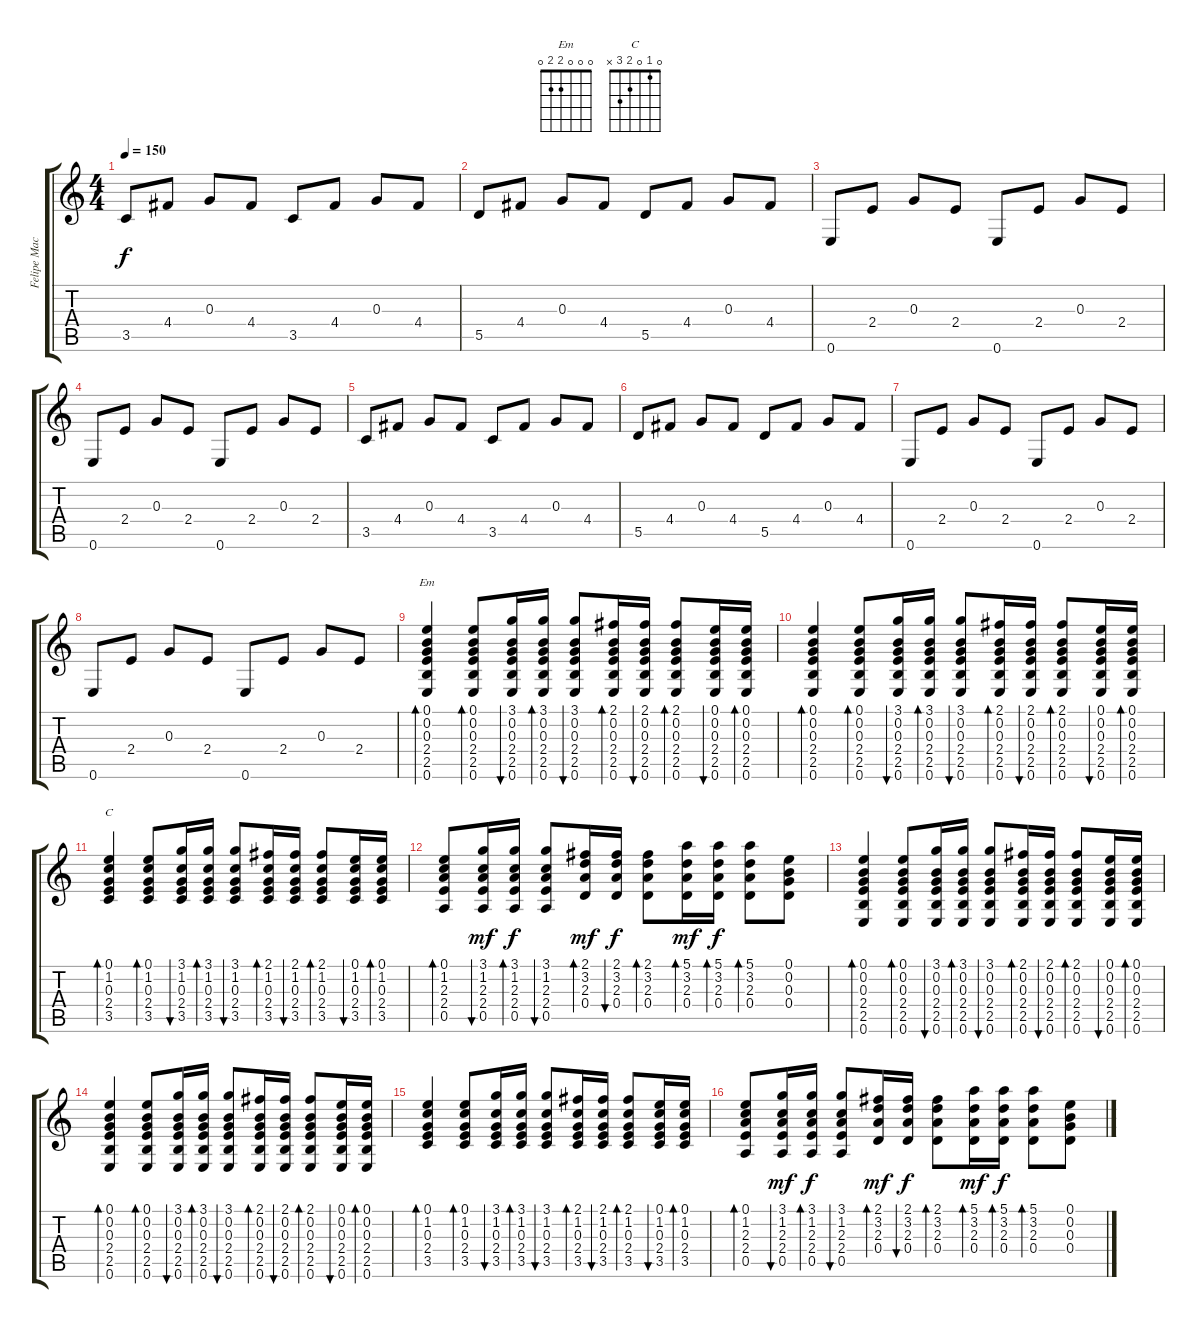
\track ("Felipe Machado" "Felipe Mac") {instrument acousticguitarsteel}
\staff {score tabs}
\tuning (E4 B3 G3 D3 A2 E2) {hide}
\chord ("Em" 0 0 0 2 2 0)
\chord ("C" 0 1 0 2 3 x)
\ts (4 4)
\tempo 150
\clef g2
\ks c
3.5.8{dy f} 4.4.8 0.3.8 4.4.8 3.5.8 4.4.8 0.3.8 4.4.8 |
5.5.8 4.4.8 0.3.8 4.4.8 5.5.8 4.4.8 0.3.8 4.4.8 |
0.6.8 2.4.8 0.3.8 2.4.8 0.6.8 2.4.8 0.3.8 2.4.8 |
0.6.8 2.4.8 0.3.8 2.4.8 0.6.8 2.4.8 0.3.8 2.4.8 |
3.5.8 4.4.8 0.3.8 4.4.8 3.5.8 4.4.8 0.3.8 4.4.8 |
5.5.8 4.4.8 0.3.8 4.4.8 5.5.8 4.4.8 0.3.8 4.4.8 |
0.6.8 2.4.8 0.3.8 2.4.8 0.6.8 2.4.8 0.3.8 2.4.8 |
0.6.8 2.4.8 0.3.8 2.4.8 0.6.8 2.4.8 0.3.8 2.4.8 |
(0.1 0.2 0.3 2.4 2.5 0.6).4{bd 60 ch "Em"} (0.1 0.2 0.3 2.4 2.5 0.6).8{bd 30} (3.1 0.2 0.3 2.4 2.5 0.6).16{bu 30} (3.1 0.2 0.3 2.4 2.5 0.6).16{bd 30} (3.1 0.2 0.3 2.4 2.5 0.6).8{bu 30} (2.1 0.2 0.3 2.4 2.5 0.6).16{bd 30} (2.1 0.2 0.3 2.4 2.5 0.6).16{bu 30} (2.1 0.2 0.3 2.4 2.5 0.6).8{bd 30} (0.1 0.2 0.3 2.4 2.5 0.6).16{bu 30} (0.1 0.2 0.3 2.4 2.5 0.6).16{bd 30} |
(0.1 0.2 0.3 2.4 2.5 0.6).4{bd 60} (0.1 0.2 0.3 2.4 2.5 0.6).8{bd 30} (3.1 0.2 0.3 2.4 2.5 0.6).16{bu 30} (3.1 0.2 0.3 2.4 2.5 0.6).16{bd 30} (3.1 0.2 0.3 2.4 2.5 0.6).8{bu 30} (2.1 0.2 0.3 2.4 2.5 0.6).16{bd 30} (2.1 0.2 0.3 2.4 2.5 0.6).16{bu 30} (2.1 0.2 0.3 2.4 2.5 0.6).8{bd 30} (0.1 0.2 0.3 2.4 2.5 0.6).16{bu 30} (0.1 0.2 0.3 2.4 2.5 0.6).16{bd 30} |
(0.1 1.2 0.3 2.4 3.5).4{bd 30 ch "C"} (0.1 1.2 0.3 2.4 3.5).8{bd 30} (3.1 1.2 0.3 2.4 3.5).16{bu 30} (3.1 1.2 0.3 2.4 3.5).16{bd 30} (3.1 1.2 0.3 2.4 3.5).8{bu 30} (2.1 1.2 0.3 2.4 3.5).16{bd 30} (2.1 1.2 0.3 2.4 3.5).16{bu 30} (2.1 1.2 0.3 2.4 3.5).8{bd 30} (0.1 1.2 0.3 2.4 3.5).16{bu 30} (0.1 1.2 0.3 2.4 3.5).16{bd 30} |
(0.1 1.2 2.3 2.4 0.5).8{bd 30} (3.1 1.2 2.3 2.4 0.5).16{bu 30 dy mf} (3.1 1.2 2.3 2.4 0.5).16{bd 30 dy f} (3.1 1.2 2.3 2.4 0.5).8{bu 30} (2.1 3.2 2.3 0.4).16{bd 30 dy mf} (2.1 3.2 2.3 0.4).16{bu 30 dy f} (2.1 3.2 2.3 0.4).8{bd 30} (5.1 3.2 2.3 0.4).16{bd 30 dy mf} (5.1 3.2 2.3 0.4).16{bd 60 dy f} (5.1 3.2 2.3 0.4).8{bd 60} (0.1 0.2 0.3 0.4).8 |
(0.1 0.2 0.3 2.4 2.5 0.6).4{bd 60} (0.1 0.2 0.3 2.4 2.5 0.6).8{bd 30} (3.1 0.2 0.3 2.4 2.5 0.6).16{bu 30} (3.1 0.2 0.3 2.4 2.5 0.6).16{bd 30} (3.1 0.2 0.3 2.4 2.5 0.6).8{bu 30} (2.1 0.2 0.3 2.4 2.5 0.6).16{bd 30} (2.1 0.2 0.3 2.4 2.5 0.6).16{bu 30} (2.1 0.2 0.3 2.4 2.5 0.6).8{bd 30} (0.1 0.2 0.3 2.4 2.5 0.6).16{bu 30} (0.1 0.2 0.3 2.4 2.5 0.6).16{bd 30} |
(0.1 0.2 0.3 2.4 2.5 0.6).4{bd 60} (0.1 0.2 0.3 2.4 2.5 0.6).8{bd 30} (3.1 0.2 0.3 2.4 2.5 0.6).16{bu 30} (3.1 0.2 0.3 2.4 2.5 0.6).16{bd 30} (3.1 0.2 0.3 2.4 2.5 0.6).8{bu 30} (2.1 0.2 0.3 2.4 2.5 0.6).16{bd 30} (2.1 0.2 0.3 2.4 2.5 0.6).16{bu 30} (2.1 0.2 0.3 2.4 2.5 0.6).8{bd 30} (0.1 0.2 0.3 2.4 2.5 0.6).16{bu 30} (0.1 0.2 0.3 2.4 2.5 0.6).16{bd 30} |
(0.1 1.2 0.3 2.4 3.5).4{bd 30} (0.1 1.2 0.3 2.4 3.5).8{bd 30} (3.1 1.2 0.3 2.4 3.5).16{bu 30} (3.1 1.2 0.3 2.4 3.5).16{bd 30} (3.1 1.2 0.3 2.4 3.5).8{bu 30} (2.1 1.2 0.3 2.4 3.5).16{bd 30} (2.1 1.2 0.3 2.4 3.5).16{bu 30} (2.1 1.2 0.3 2.4 3.5).8{bd 30} (0.1 1.2 0.3 2.4 3.5).16{bu 30} (0.1 1.2 0.3 2.4 3.5).16{bd 30} |
(0.1 1.2 2.3 2.4 0.5).8{bd 30} (3.1 1.2 2.3 2.4 0.5).16{bu 30 dy mf} (3.1 1.2 2.3 2.4 0.5).16{bd 30 dy f} (3.1 1.2 2.3 2.4 0.5).8{bu 30} (2.1 3.2 2.3 0.4).16{bd 30 dy mf} (2.1 3.2 2.3 0.4).16{bu 30 dy f} (2.1 3.2 2.3 0.4).8{bd 30} (5.1 3.2 2.3 0.4).16{bd 30 dy mf} (5.1 3.2 2.3 0.4).16{bd 60 dy f} (5.1 3.2 2.3 0.4).8{bd 60} (0.1 0.2 0.3 0.4).8
